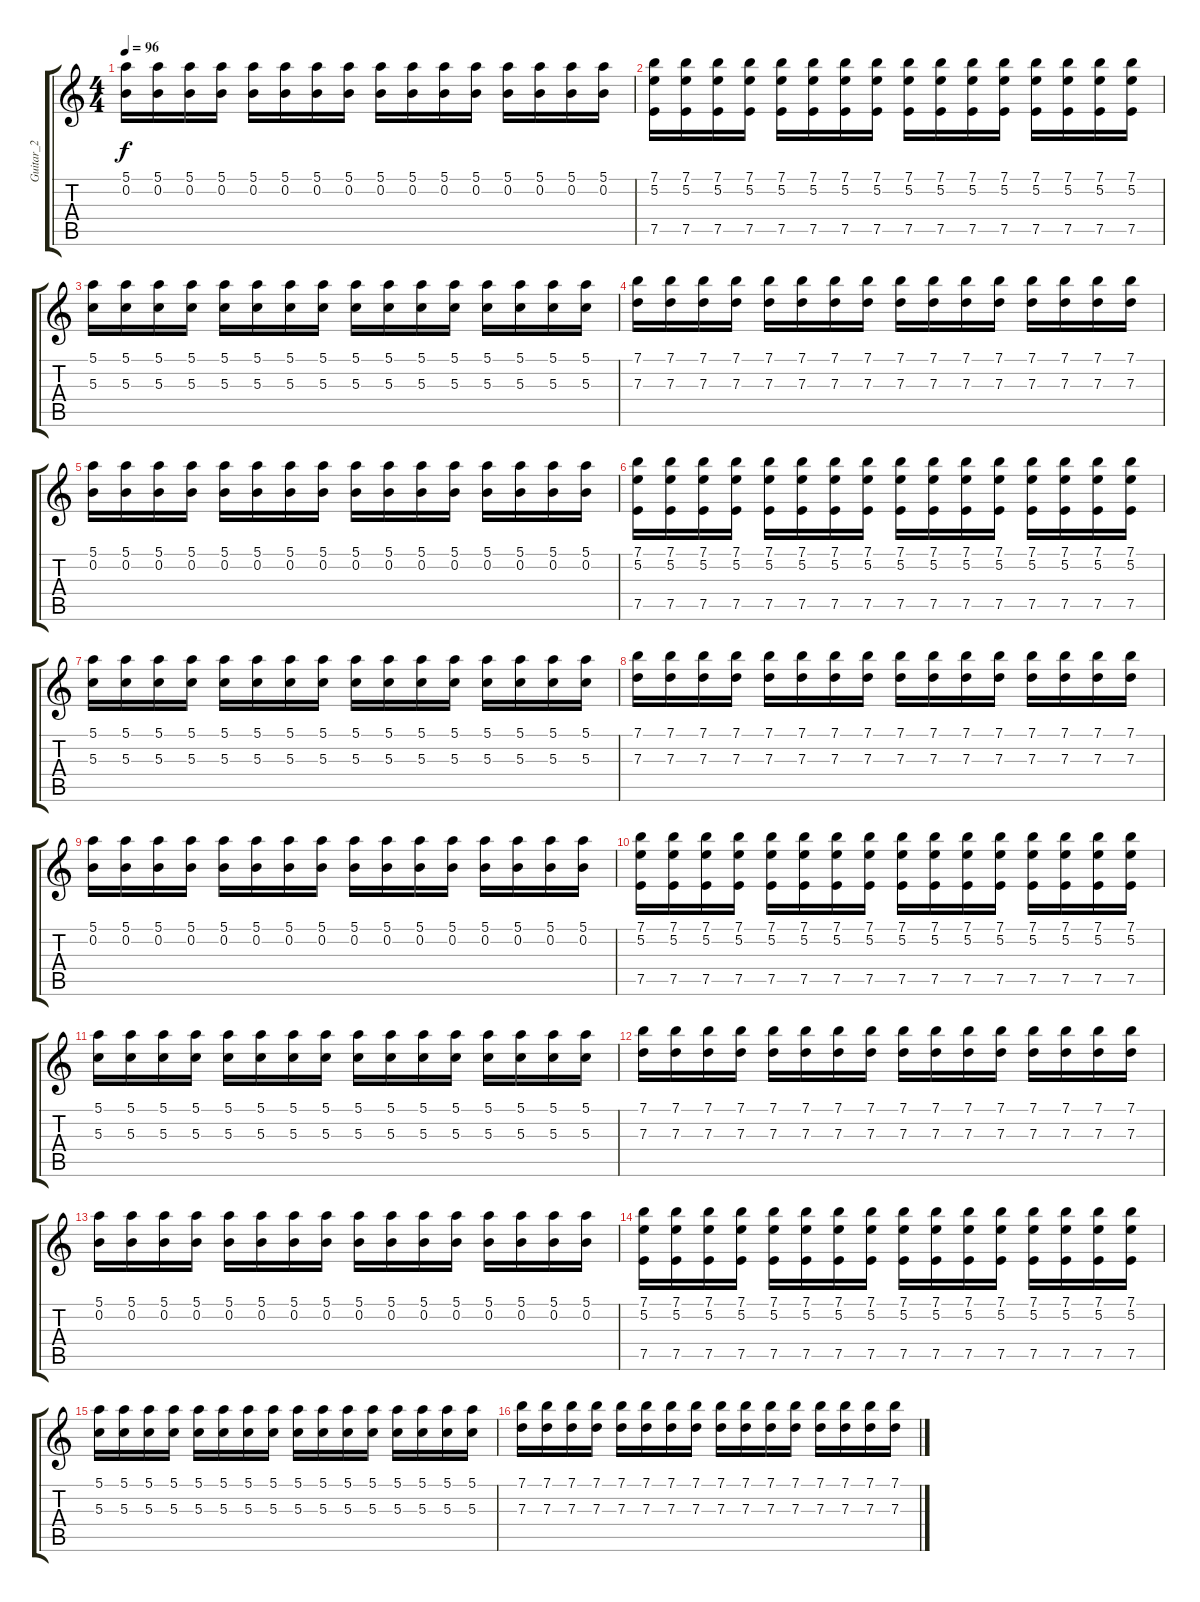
\track ("Guitar_2" "Guitar_2") {instrument distortionguitar}
\staff {score tabs}
\tuning (E4 B3 G3 D3 A2 E2) {hide}
\ts (4 4)
\tempo 96
\clef g2
\ks c
(5.1 0.2).16{dy f} (5.1 0.2).16 (5.1 0.2).16 (5.1 0.2).16 (5.1 0.2).16 (5.1 0.2).16 (5.1 0.2).16 (5.1 0.2).16 (5.1 0.2).16 (5.1 0.2).16 (5.1 0.2).16 (5.1 0.2).16 (5.1 0.2).16 (5.1 0.2).16 (5.1 0.2).16 (5.1 0.2).16 |
(7.1 5.2 7.5).16 (7.1 5.2 7.5).16 (7.1 5.2 7.5).16 (7.1 5.2 7.5).16 (7.1 5.2 7.5).16 (7.1 5.2 7.5).16 (7.1 5.2 7.5).16 (7.1 5.2 7.5).16 (7.1 5.2 7.5).16 (7.1 5.2 7.5).16 (7.1 5.2 7.5).16 (7.1 5.2 7.5).16 (7.1 5.2 7.5).16 (7.1 5.2 7.5).16 (7.1 5.2 7.5).16 (7.1 5.2 7.5).16 |
(5.1 5.3).16 (5.1 5.3).16 (5.1 5.3).16 (5.1 5.3).16 (5.1 5.3).16 (5.1 5.3).16 (5.1 5.3).16 (5.1 5.3).16 (5.1 5.3).16 (5.1 5.3).16 (5.1 5.3).16 (5.1 5.3).16 (5.1 5.3).16 (5.1 5.3).16 (5.1 5.3).16 (5.1 5.3).16 |
(7.1 7.3).16 (7.1 7.3).16 (7.1 7.3).16 (7.1 7.3).16 (7.1 7.3).16 (7.1 7.3).16 (7.1 7.3).16 (7.1 7.3).16 (7.1 7.3).16 (7.1 7.3).16 (7.1 7.3).16 (7.1 7.3).16 (7.1 7.3).16 (7.1 7.3).16 (7.1 7.3).16 (7.1 7.3).16 |
(5.1 0.2).16 (5.1 0.2).16 (5.1 0.2).16 (5.1 0.2).16 (5.1 0.2).16 (5.1 0.2).16 (5.1 0.2).16 (5.1 0.2).16 (5.1 0.2).16 (5.1 0.2).16 (5.1 0.2).16 (5.1 0.2).16 (5.1 0.2).16 (5.1 0.2).16 (5.1 0.2).16 (5.1 0.2).16 |
(7.1 5.2 7.5).16 (7.1 5.2 7.5).16 (7.1 5.2 7.5).16 (7.1 5.2 7.5).16 (7.1 5.2 7.5).16 (7.1 5.2 7.5).16 (7.1 5.2 7.5).16 (7.1 5.2 7.5).16 (7.1 5.2 7.5).16 (7.1 5.2 7.5).16 (7.1 5.2 7.5).16 (7.1 5.2 7.5).16 (7.1 5.2 7.5).16 (7.1 5.2 7.5).16 (7.1 5.2 7.5).16 (7.1 5.2 7.5).16 |
(5.1 5.3).16 (5.1 5.3).16 (5.1 5.3).16 (5.1 5.3).16 (5.1 5.3).16 (5.1 5.3).16 (5.1 5.3).16 (5.1 5.3).16 (5.1 5.3).16 (5.1 5.3).16 (5.1 5.3).16 (5.1 5.3).16 (5.1 5.3).16 (5.1 5.3).16 (5.1 5.3).16 (5.1 5.3).16 |
(7.1 7.3).16 (7.1 7.3).16 (7.1 7.3).16 (7.1 7.3).16 (7.1 7.3).16 (7.1 7.3).16 (7.1 7.3).16 (7.1 7.3).16 (7.1 7.3).16 (7.1 7.3).16 (7.1 7.3).16 (7.1 7.3).16 (7.1 7.3).16 (7.1 7.3).16 (7.1 7.3).16 (7.1 7.3).16 |
(5.1 0.2).16 (5.1 0.2).16 (5.1 0.2).16 (5.1 0.2).16 (5.1 0.2).16 (5.1 0.2).16 (5.1 0.2).16 (5.1 0.2).16 (5.1 0.2).16 (5.1 0.2).16 (5.1 0.2).16 (5.1 0.2).16 (5.1 0.2).16 (5.1 0.2).16 (5.1 0.2).16 (5.1 0.2).16 |
(7.1 5.2 7.5).16 (7.1 5.2 7.5).16 (7.1 5.2 7.5).16 (7.1 5.2 7.5).16 (7.1 5.2 7.5).16 (7.1 5.2 7.5).16 (7.1 5.2 7.5).16 (7.1 5.2 7.5).16 (7.1 5.2 7.5).16 (7.1 5.2 7.5).16 (7.1 5.2 7.5).16 (7.1 5.2 7.5).16 (7.1 5.2 7.5).16 (7.1 5.2 7.5).16 (7.1 5.2 7.5).16 (7.1 5.2 7.5).16 |
(5.1 5.3).16 (5.1 5.3).16 (5.1 5.3).16 (5.1 5.3).16 (5.1 5.3).16 (5.1 5.3).16 (5.1 5.3).16 (5.1 5.3).16 (5.1 5.3).16 (5.1 5.3).16 (5.1 5.3).16 (5.1 5.3).16 (5.1 5.3).16 (5.1 5.3).16 (5.1 5.3).16 (5.1 5.3).16 |
(7.1 7.3).16 (7.1 7.3).16 (7.1 7.3).16 (7.1 7.3).16 (7.1 7.3).16 (7.1 7.3).16 (7.1 7.3).16 (7.1 7.3).16 (7.1 7.3).16 (7.1 7.3).16 (7.1 7.3).16 (7.1 7.3).16 (7.1 7.3).16 (7.1 7.3).16 (7.1 7.3).16 (7.1 7.3).16 |
(5.1 0.2).16 (5.1 0.2).16 (5.1 0.2).16 (5.1 0.2).16 (5.1 0.2).16 (5.1 0.2).16 (5.1 0.2).16 (5.1 0.2).16 (5.1 0.2).16 (5.1 0.2).16 (5.1 0.2).16 (5.1 0.2).16 (5.1 0.2).16 (5.1 0.2).16 (5.1 0.2).16 (5.1 0.2).16 |
(7.1 5.2 7.5).16 (7.1 5.2 7.5).16 (7.1 5.2 7.5).16 (7.1 5.2 7.5).16 (7.1 5.2 7.5).16 (7.1 5.2 7.5).16 (7.1 5.2 7.5).16 (7.1 5.2 7.5).16 (7.1 5.2 7.5).16 (7.1 5.2 7.5).16 (7.1 5.2 7.5).16 (7.1 5.2 7.5).16 (7.1 5.2 7.5).16 (7.1 5.2 7.5).16 (7.1 5.2 7.5).16 (7.1 5.2 7.5).16 |
(5.1 5.3).16 (5.1 5.3).16 (5.1 5.3).16 (5.1 5.3).16 (5.1 5.3).16 (5.1 5.3).16 (5.1 5.3).16 (5.1 5.3).16 (5.1 5.3).16 (5.1 5.3).16 (5.1 5.3).16 (5.1 5.3).16 (5.1 5.3).16 (5.1 5.3).16 (5.1 5.3).16 (5.1 5.3).16 |
(7.1 7.3).16 (7.1 7.3).16 (7.1 7.3).16 (7.1 7.3).16 (7.1 7.3).16 (7.1 7.3).16 (7.1 7.3).16 (7.1 7.3).16 (7.1 7.3).16 (7.1 7.3).16 (7.1 7.3).16 (7.1 7.3).16 (7.1 7.3).16 (7.1 7.3).16 (7.1 7.3).16 (7.1 7.3).16
